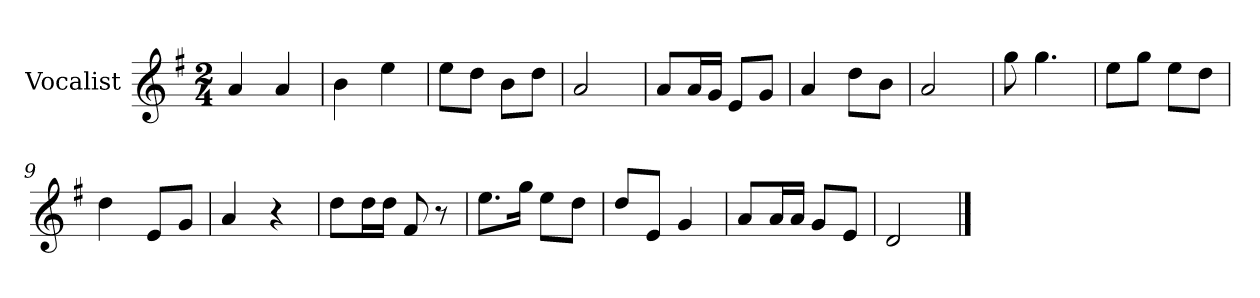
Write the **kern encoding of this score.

**kern
*part1
*staff1
*I"Vocalist
*k[f#]
*G:
*M2/4
=
4a
4a
=1
4b
4ee
=2
8eeL
8ddJ
8bL
8ddJ
=3
2a
=4
8aL
16aL
16gJJ
8eL
8gJ
=5
4a
8ddL
8bJ
=6
2a
=7
8gg
4.gg
=8
8eeL
8ggJ
8eeL
8ddJ
=9
4dd
8eL
8gJ
=10
4a
4r
=11
8ddL
16ddL
16ddJJ
8f#
8r
=12
8.eeL
16ggJk
8eeL
8ddJ
=13
8ddL
8eJ
4g
=14
8aL
16aL
16aJJ
8gL
8eJ
=15
2d
==
*-
